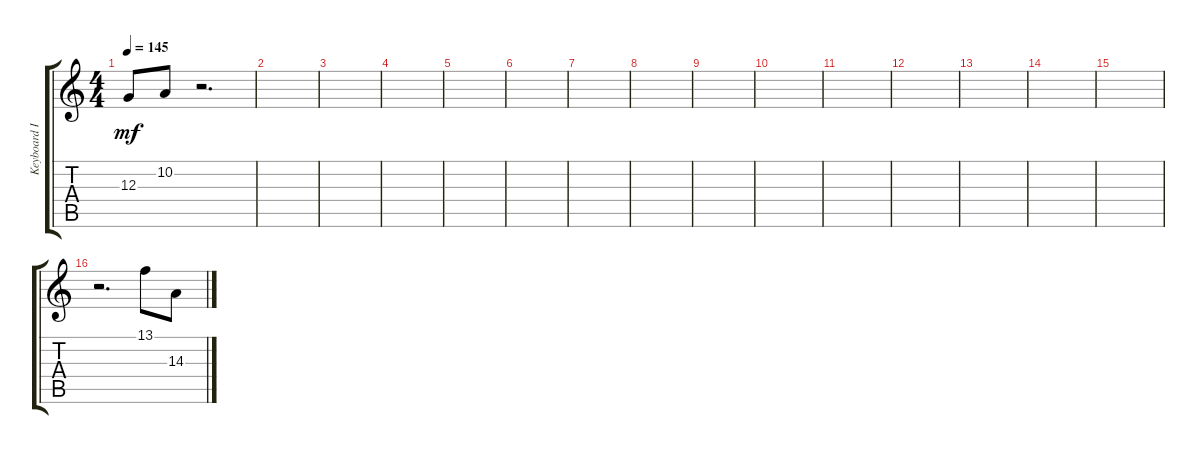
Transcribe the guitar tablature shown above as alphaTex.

\track ("Keyboard I" "Keyboard I") {instrument marimba}
\staff {score tabs}
\tuning (E4 B3 G3 D3 A2 E2) {hide}
\ts (4 4)
\tempo 145
\clef g2
\ks c
12.3.8{dy mf} 10.2.8 r.2{d} |
|
|
|
|
|
|
|
|
|
|
|
|
|
|
r.2{d} 13.1.8 14.3.8
